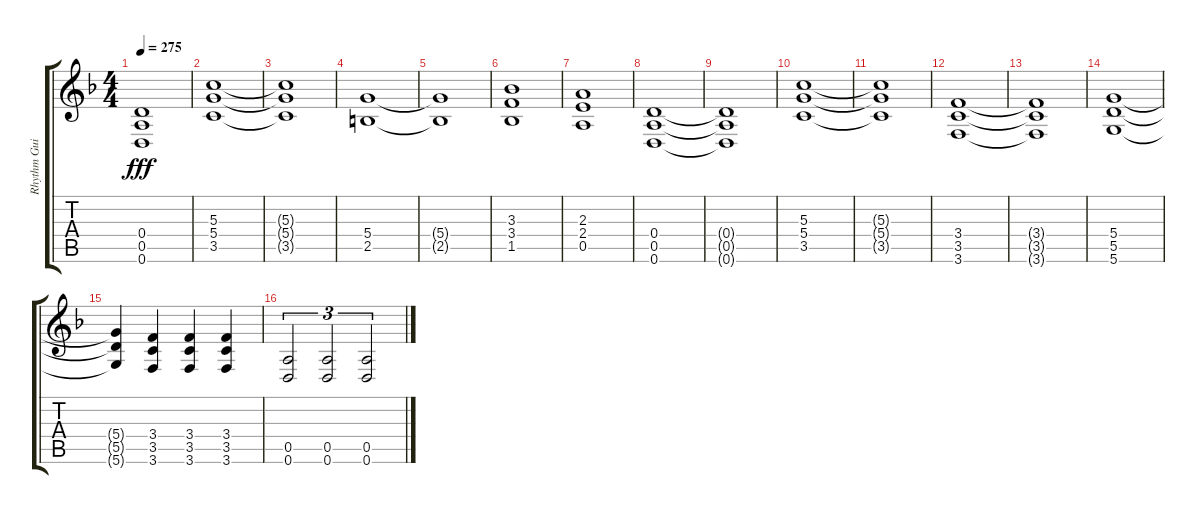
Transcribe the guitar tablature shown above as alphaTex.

\track ("Rhythm Guitar - left" "Rhythm Gui") {instrument distortionguitar}
\staff {score tabs}
\tuning (E4 B3 G3 D3 A2 D2) {hide}
\ts (4 4)
\tempo 275
\clef g2
\ks dminor
(0.4{t} 0.5{t} 0.6{t}).1{dy fff} |
(5.3 5.4 3.5).1 |
(5.3{t} 5.4{t} 3.5{t}).1 |
(5.4 2.5).1 |
(5.4{t} 2.5{t}).1 |
(3.3 3.4 1.5).1 |
(2.3 2.4 0.5).1 |
(0.4 0.5 0.6).1 |
(0.4{t} 0.5{t} 0.6{t}).1 |
(5.3 5.4 3.5).1 |
(5.3{t} 5.4{t} 3.5{t}).1 |
(3.4 3.5 3.6).1 |
(3.4{t} 3.5{t} 3.6{t}).1 |
(5.4 5.5 5.6).1 |
(5.4{t} 5.5{t} 5.6{t}).4 (3.4 3.5 3.6).4 (3.4 3.5 3.6).4 (3.4 3.5 3.6).4 |
(0.5 0.6).2{tu (3 2)} (0.5 0.6).2{tu (3 2)} (0.5 0.6).2{tu (3 2)}
